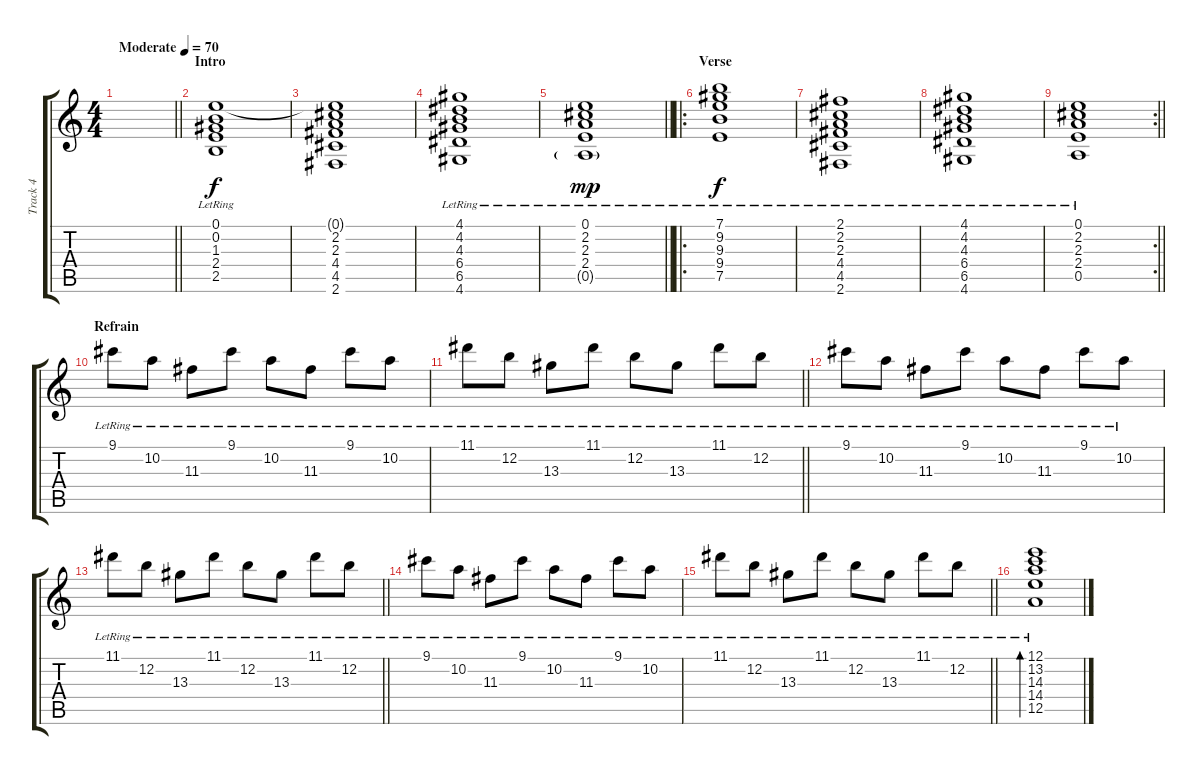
\track ("Track 4" "Track 4") {instrument electricguitarclean}
\staff {score tabs}
\tuning (E4 B3 G3 D3 A2 E2) {hide}
\ts (4 4)
\tempo (70 "Moderate")
\clef g2
\barLineRight lightlight
\ks c
|
\section ("" "Intro")
(0.1{lr} 0.2{lr} 1.3{lr} 2.4{lr} 2.5{lr}).1 |
(0.1{t} 2.2 2.3 4.4 4.5 2.6).1 |
(4.1{lr} 4.2{lr} 4.3{lr} 6.4{lr} 6.5{lr} 4.6{lr}).1 |
\barLineRight lightlight
(0.1{lr} 2.2 2.3 2.4 0.5{g}).1{dy mp} |
\ro
\section ("" "Verse")
(7.1{lr} 9.2{lr} 9.3{lr} 9.4{lr} 7.5{lr}).1{dy f} |
(2.1{lr} 2.2 2.3 4.4 4.5 2.6).1 |
(4.1{lr} 4.2 4.3 6.4 6.5 4.6).1 |
\rc 2
\barLineRight lightlight
(0.1{lr} 2.2 2.3 2.4 0.5).1 |
\section ("" "Refrain")
9.1{lr}.8 10.2{lr}.8 11.3{lr}.8 9.1{lr}.8 10.2{lr}.8 11.3{lr}.8 9.1{lr}.8 10.2{lr}.8 |
\barLineRight lightlight
11.1{lr}.8 12.2{lr}.8 13.3{lr}.8 11.1{lr}.8 12.2{lr}.8 13.3{lr}.8 11.1{lr}.8 12.2{lr}.8 |
9.1{lr}.8 10.2{lr}.8 11.3{lr}.8 9.1{lr}.8 10.2{lr}.8 11.3{lr}.8 9.1{lr}.8 10.2{lr}.8 |
\barLineRight lightlight
11.1{lr}.8 12.2{lr}.8 13.3{lr}.8 11.1{lr}.8 12.2{lr}.8 13.3{lr}.8 11.1{lr}.8 12.2{lr}.8 |
9.1{lr}.8 10.2{lr}.8 11.3{lr}.8 9.1{lr}.8 10.2{lr}.8 11.3{lr}.8 9.1{lr}.8 10.2{lr}.8 |
\barLineRight lightlight
11.1{lr}.8 12.2{lr}.8 13.3{lr}.8 11.1{lr}.8 12.2{lr}.8 13.3{lr}.8 11.1{lr}.8 12.2{lr}.8 |
(12.1{lr} 13.2{lr} 14.3{lr} 14.4{lr} 12.5{lr}).1{bd 60}
